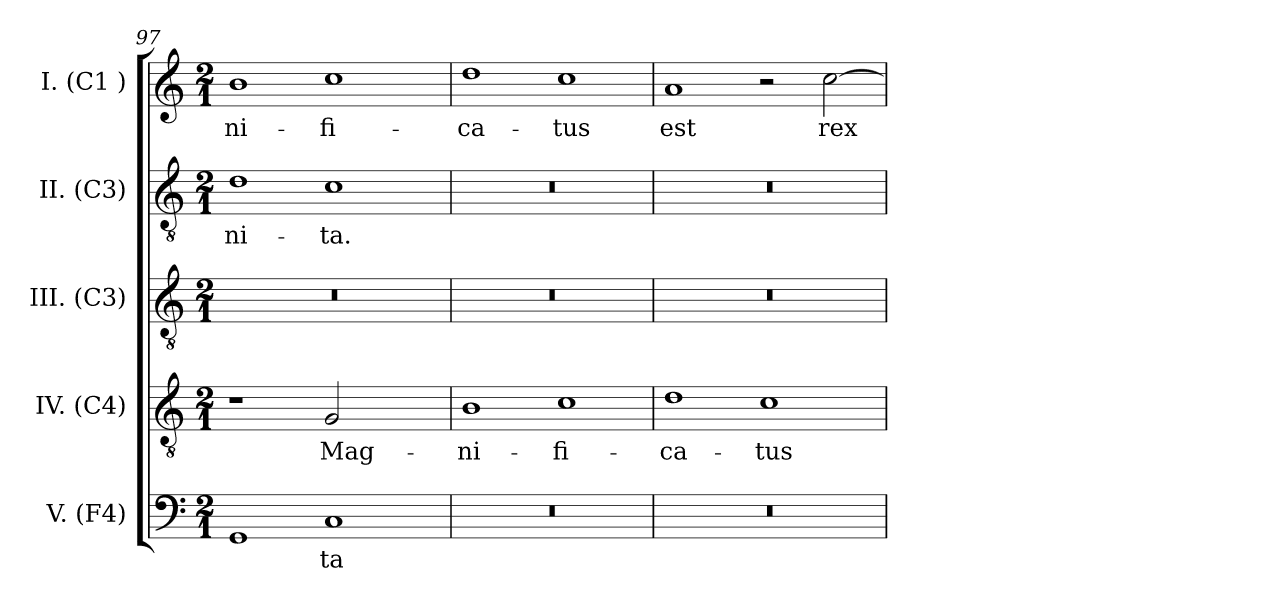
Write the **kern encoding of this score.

**kern	**text	**kern	**text	**kern	**kern	**text	**kern	**text
*part5	*part5	*part4	*part4	*part3	*part2	*part2	*part1	*part1
*staff5	*staff5	*staff4	*staff4	*staff3	*staff2	*staff2	*staff1	*staff1
*I"V. (F4)	*	*I"IV. (C4)	*	*I"III. (C3)	*I"II. (C3)	*	*I"I. (C1 )	*
*I'V.	*	*I'IV.	*	*I'III.	*I'II.	*	*I'I.	*
*clefF4	*	*clefGv2	*	*clefGv2	*clefGv2	*	*clefG2	*
*k[]	*	*k[]	*	*	*k[]	*	*k[]	*
*C:	*	*C:	*	*	*C:	*	*C:	*
*M2/1	*	*M2/1	*	*M2/1	*M2/1	*	*M2/1	*
=97	=97	=97	=97	=97	=97	=97	=97	=97
!	!	!	!	!	!	!LO:LY:b:cj	!	!LO:LY:b:cj
1GG	.	1r	.	0r	1d	-ni-	1b	-ni-
!	!LO:LY:b:cj	!	!LO:LY:b:cj	!	!	!LO:LY:b:cj	!	!LO:LY:b:cj
1C	-ta	2G/	Mag-	.	1c	-ta.	1cc	-fi-
.	.	2ryy	.	.	.	.	.	.
=98	=98	=98	=98	=98	=98	=98	=98	=98
!	!	!	!LO:LY:b:cj	!	!	!	!	!LO:LY:b:cj
0r	.	1B	-ni-	0r	0r	.	1dd	-ca-
!	!	!	!LO:LY:b:cj	!	!	!	!	!LO:LY:b:cj
.	.	1c	-fi-	.	.	.	1cc	-tus
=99	=99	=99	=99	=99	=99	=99	=99	=99
!	!	!	!LO:LY:b:cj	!	!	!	!	!LO:LY:b:cj
0r	.	1d	-ca-	0r	0r	.	1a	est
!	!	!	!LO:LY:b:cj	!	!	!	!	!
.	.	1c	-tus	.	.	.	2r	.
!	!	!	!	!	!	!	!	!LO:LY:b
.	.	.	.	.	.	.	[>2cc\	rex
=	=	=	=	=	=	=	=	=
*-	*-	*-	*-	*-	*-	*-	*-	*-
